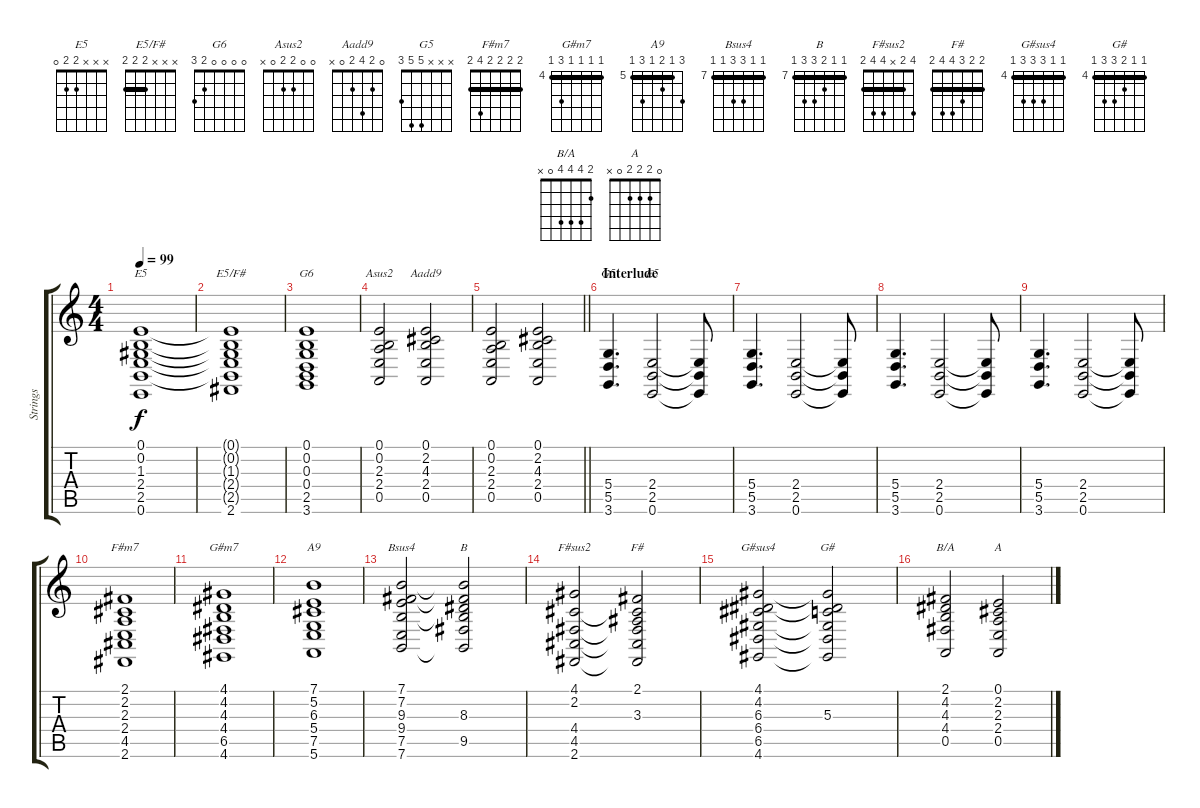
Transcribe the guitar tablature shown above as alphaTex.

\track ("Strings" "Strings") {instrument synthstrings1}
\staff {score tabs}
\tuning (E4 B3 G3 D3 A2 E2) {hide}
\chord ("E5" x x x 2 2 0) {barre 2}
\chord ("E5/F#" x x x 2 2 2) {barre 2}
\chord ("G6" 0 0 0 0 2 3)
\chord ("Asus2" 0 0 2 2 0 x)
\chord ("Aadd9" 0 2 4 2 0 x)
\chord ("G5" x x x 5 5 3)
\chord ("E5" x x x 2 2 0)
\chord ("F#m7" 2 2 2 2 4 2) {barre 2}
\chord ("G#m7" 4 4 4 4 6 4) {firstfret 4 barre 4}
\chord ("A9" 7 5 6 5 7 5) {firstfret 5 barre 5}
\chord ("Bsus4" 7 7 9 9 7 7) {firstfret 7 barre 7}
\chord ("B" 7 7 8 9 9 7) {firstfret 7 barre 7}
\chord ("F#sus2" 4 2 x 4 4 2) {barre 2}
\chord ("F#" 2 2 3 4 4 2) {barre 2}
\chord ("G#sus4" 4 4 6 6 6 4) {firstfret 4 barre 4}
\chord ("G#" 4 4 5 6 6 4) {firstfret 4 barre 4}
\chord ("B/A" 2 4 4 4 0 x)
\chord ("A" 0 2 2 2 0 x)
\ts (4 4)
\tempo 99
\clef g2
\ks c
(0.1 0.2 1.3 2.4 2.5 0.6).1{ch "E5" dy f} |
(0.1{t} 0.2{t} 1.3{t} 2.4{t} 2.5{t} 2.6).1{ch "E5/F#"} |
(0.1 0.2 0.3 0.4 2.5 3.6).1{ch "G6"} |
(0.1 0.2 2.3 2.4 0.5).2{ch "Asus2"} (0.1 2.2 4.3 2.4 0.5).2{ch "Aadd9"} |
\barLineRight lightlight
(0.1 0.2 2.3 2.4 0.5).2 (0.1 2.2 4.3 2.4 0.5).2 |
\section ("" "Interlude")
(5.4 5.5 3.6).4{d ch "G5"} (2.4 2.5 0.6).2{ch "E5"} (2.4{t} 2.5{t} 0.6{t}).8 |
(5.4 5.5 3.6).4{d} (2.4 2.5 0.6).2 (2.4{t} 2.5{t} 0.6{t}).8 |
(5.4 5.5 3.6).4{d} (2.4 2.5 0.6).2 (2.4{t} 2.5{t} 0.6{t}).8 |
(5.4 5.5 3.6).4{d} (2.4 2.5 0.6).2 (2.4{t} 2.5{t} 0.6{t}).8 |
(2.1 2.2 2.3 2.4 4.5 2.6).1{ch "F#m7"} |
(4.1 4.2 4.3 4.4 6.5 4.6).1{ch "G#m7"} |
(7.1 5.2 6.3 5.4 7.5 5.6).1{ch "A9"} |
(7.1 7.2 9.3 9.4 7.5 7.6).2{ch "Bsus4"} (7.1{t} 7.2{t} 8.3 9.4{t} 9.5 7.6{t}).2{ch "B"} |
(4.1 2.2 4.4 4.5 2.6).2{ch "F#sus2"} (2.1 2.2{t} 3.3 4.4{t} 4.5{t} 2.6{t}).2{ch "F#"} |
(4.1 4.2 6.3 6.4 6.5 4.6).2{ch "G#sus4"} (4.1{t} 4.2{t} 5.3 6.4{t} 6.5{t} 4.6{t}).2{ch "G#"} |
(2.1 4.2 4.3 4.4 0.5).2{ch "B/A"} (0.1 2.2 2.3 2.4 0.5).2{ch "A"}
